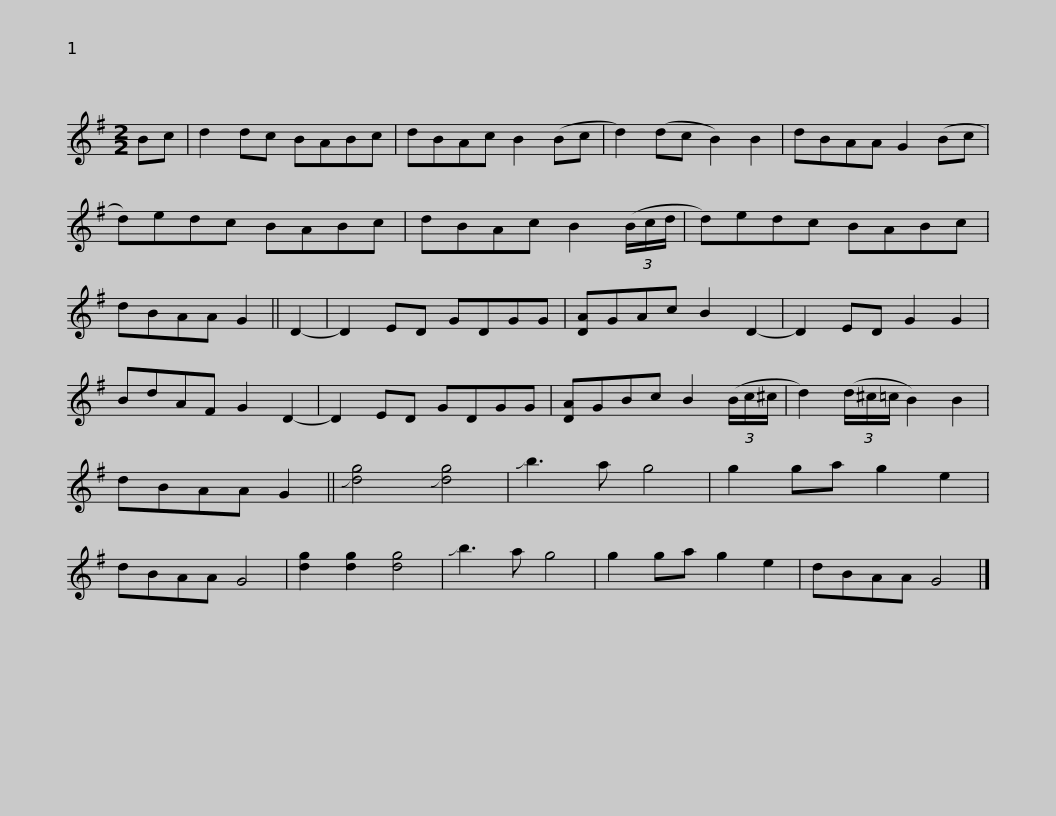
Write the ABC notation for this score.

X:1
L:1/8
M:2/2
I:linebreak $
K:G
V:1 treble
V:1
 Bc | d2 dc BABc | dBAc B2 (Bc | d2) (dc B2) B2 | dBAA G2 (Bc | %5
 d)edc BABc | dBAc B2 (3(B/c/d/ |$ d)edc BABc | dBAA G2 || D2- | %10
 D2 ED GDGG | [DA]GAc B2 D2- | D2 ED G2 G2 | BdAF G2 D2- |$ D2 ED GDGG | %15
 [DA]GBc B2 (3(B/c/^c/ | d2) (3(d/^c/=c/ B2) B2 | dBAA G2 || !slide![dg]4 !slide![dg]4 | !slide!b3 a g4 | %20
 g2 ga g2 e2 |$ dBAA G4 | [dg]2 [dg]2 [dg]4 | !slide!b3 a g4 | g2 ga g2 e2 | %25
 dBAA G4 |] %26
